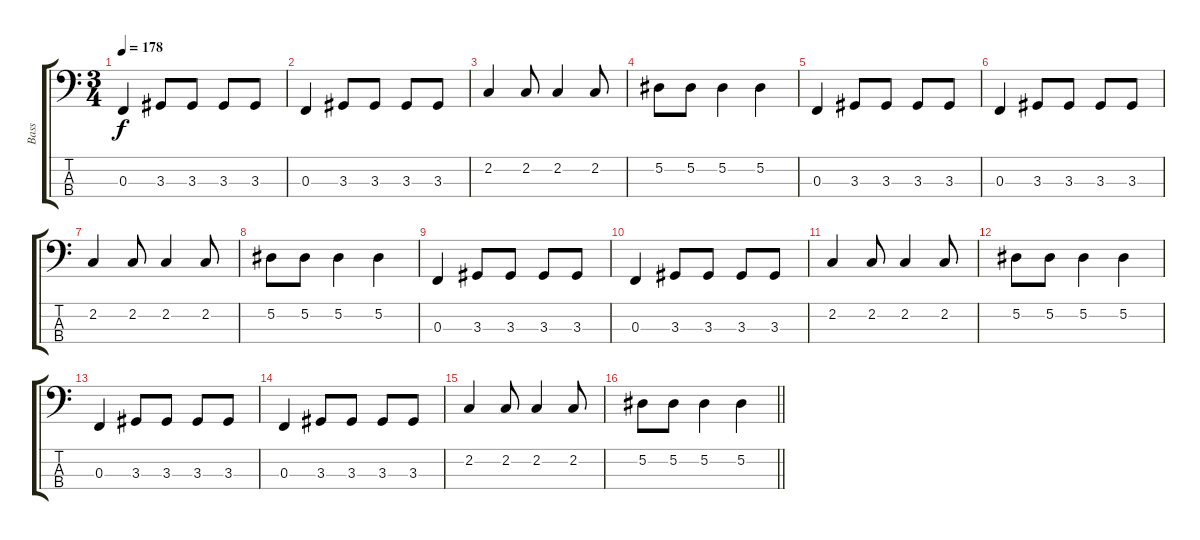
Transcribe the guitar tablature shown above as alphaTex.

\track ("Bass" "Bass") {instrument slapbass1}
\staff {score tabs}
\tuning (Eb2 Bb1 F1 C1) {hide}
\ts (3 4)
\tempo 178
\clef f4
\ks c
0.3.4{dy f} 3.3.8 3.3.8 3.3.8 3.3.8 |
0.3.4 3.3.8 3.3.8 3.3.8 3.3.8 |
2.2.4 2.2.8 2.2.4 2.2.8 |
5.2.8 5.2.8 5.2.4 5.2.4 |
0.3.4 3.3.8 3.3.8 3.3.8 3.3.8 |
0.3.4 3.3.8 3.3.8 3.3.8 3.3.8 |
2.2.4 2.2.8 2.2.4 2.2.8 |
5.2.8 5.2.8 5.2.4 5.2.4 |
0.3.4 3.3.8 3.3.8 3.3.8 3.3.8 |
0.3.4 3.3.8 3.3.8 3.3.8 3.3.8 |
2.2.4 2.2.8 2.2.4 2.2.8 |
5.2.8 5.2.8 5.2.4 5.2.4 |
0.3.4 3.3.8 3.3.8 3.3.8 3.3.8 |
0.3.4 3.3.8 3.3.8 3.3.8 3.3.8 |
2.2.4 2.2.8 2.2.4 2.2.8 |
\barLineRight lightlight
5.2.8 5.2.8 5.2.4 5.2.4
